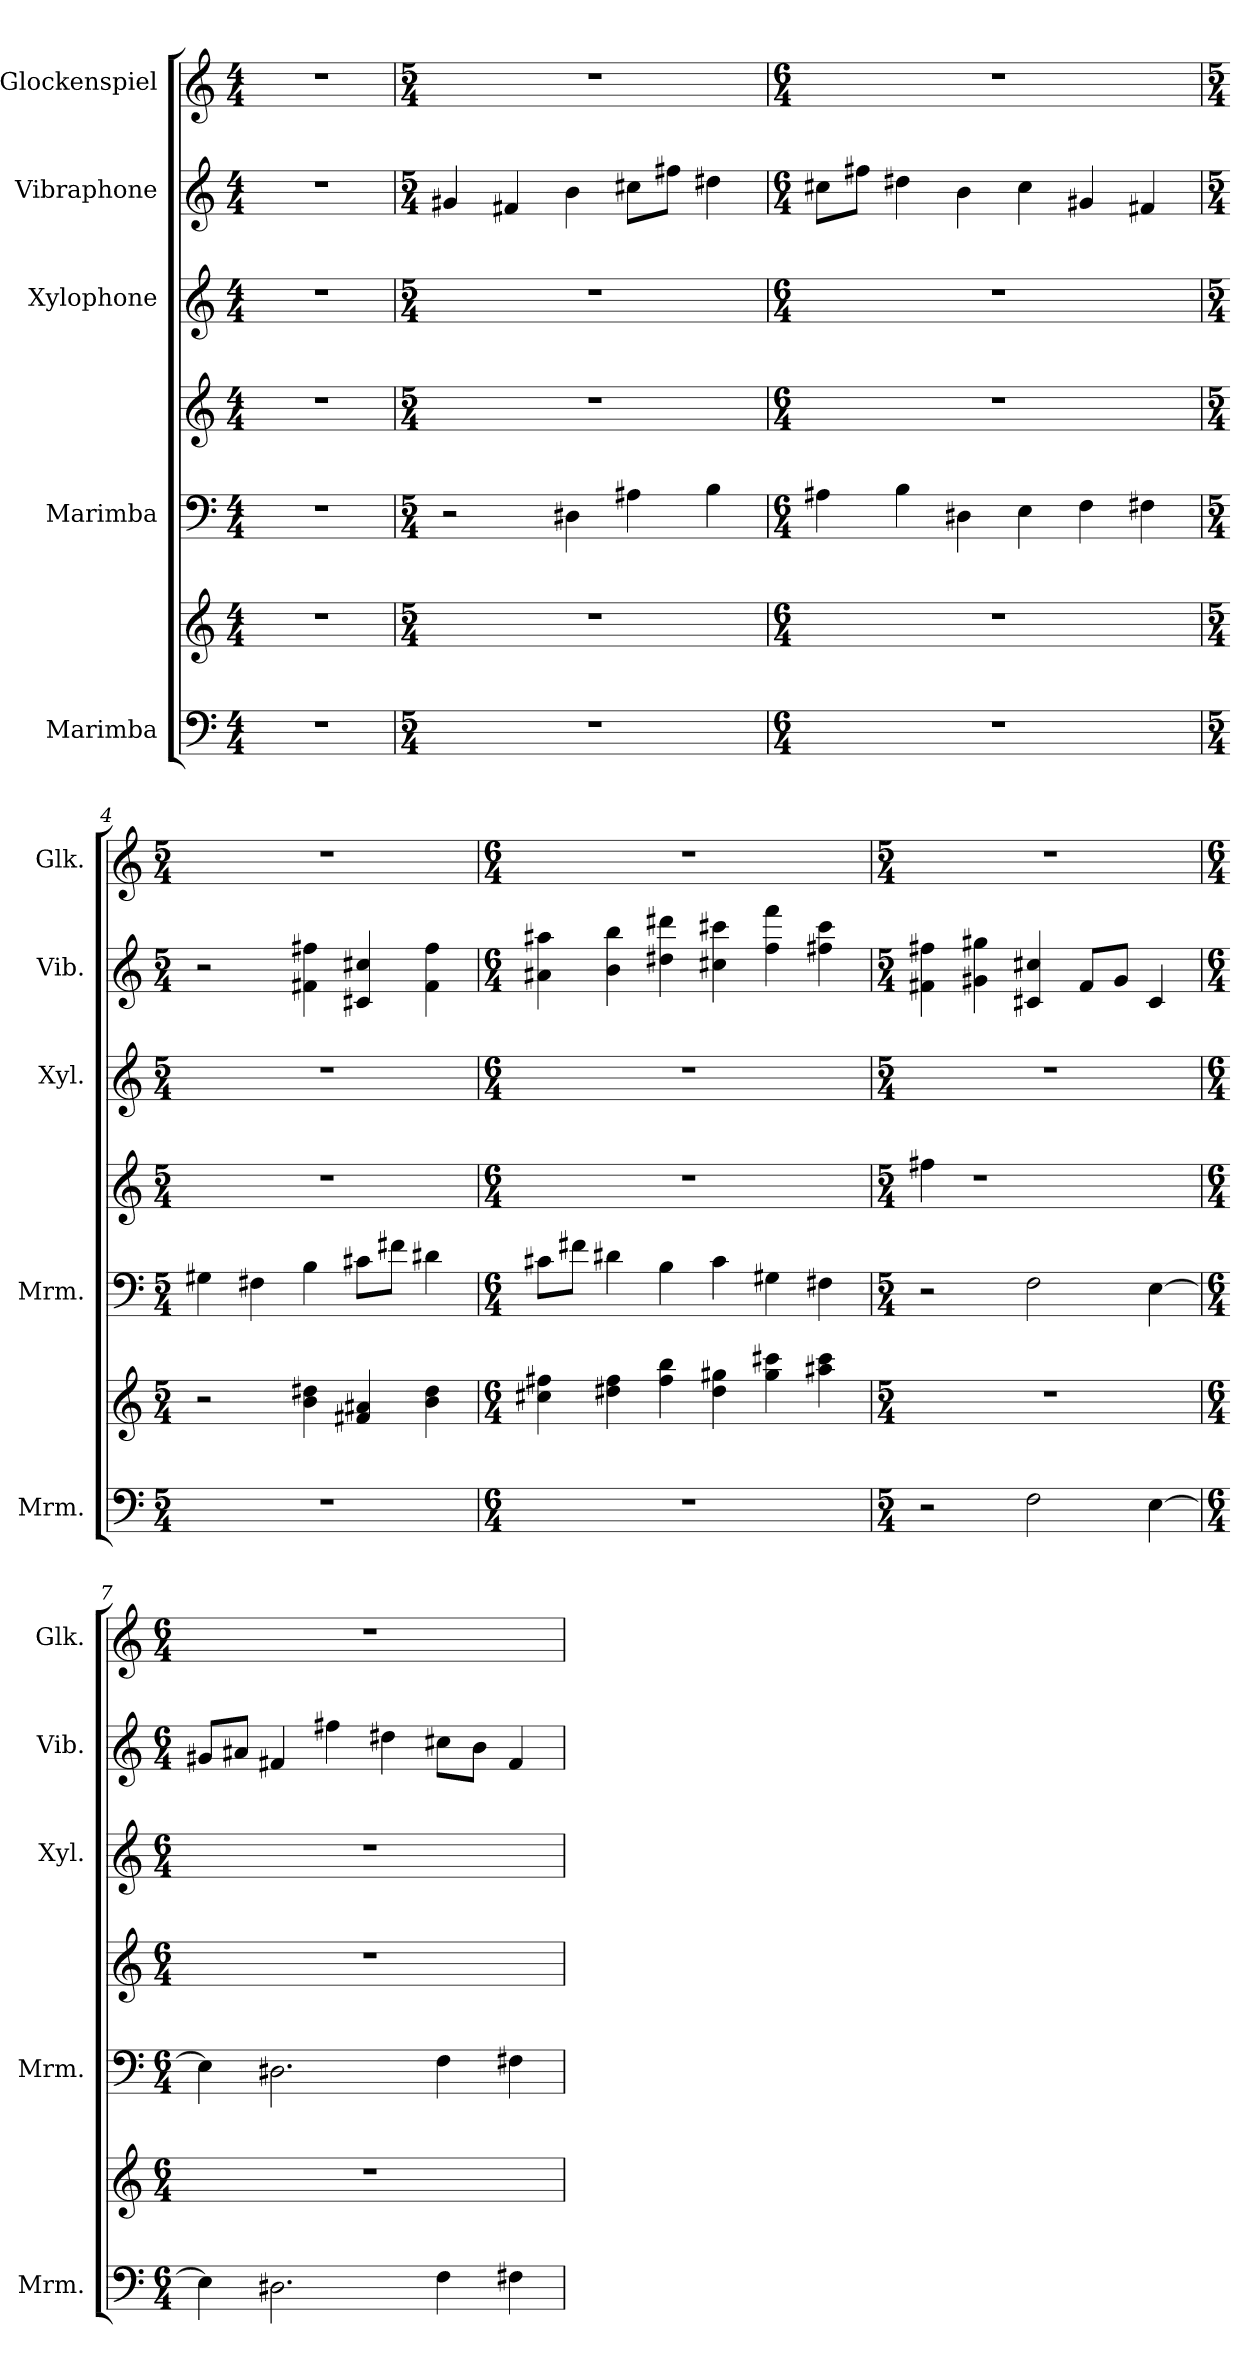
**kern	**kern	**kern	**kern	**kern	**kern	**kern
*part5	*part5	*part4	*part4	*part3	*part2	*part1
*staff7	*staff6	*staff5	*staff4	*staff3	*staff2	*staff1
*I"Marimba	*	*I"Marimba	*	*I"Xylophone	*I"Vibraphone	*I"Glockenspiel
*I'Mrm.	*	*I'Mrm.	*	*I'Xyl.	*I'Vib.	*I'Glk.
*clefF4	*clefG2	*clefF4	*clefG2	*clefG2	*clefG2	*clefG2
*	*	*	*	*ITrd-7c-12	*	*ITrd-14c-24
*k[]	*k[]	*k[]	*k[]	*k[]	*k[]	*k[]
*M4/4	*M4/4	*M4/4	*M4/4	*M4/4	*M4/4	*M4/4
*MM100	*MM100	*MM100	*MM100	*MM100	*MM100	*MM100
=1	=1	=1	=1	=1	=1	=1
1r	1r	1r	1r	1r	1r	1r
=2	=2	=2	=2	=2	=2	=2
*M5/4	*M5/4	*M5/4	*M5/4	*M5/4	*M5/4	*M5/4
4%5r	4%5r	2r	4%5r	4%5r	4g#X/	4%5r
.	.	.	.	.	4f#X/	.
.	.	4D#X\	.	.	4b\	.
.	.	4A#X\	.	.	8cc#X\L	.
.	.	.	.	.	8ff#X\J	.
.	.	4B\	.	.	4dd#X\	.
=3	=3	=3	=3	=3	=3	=3
*M6/4	*M6/4	*M6/4	*M6/4	*M6/4	*M6/4	*M6/4
1.r	1.r	4A#X\	1.r	1.r	8cc#X\L	1.r
.	.	.	.	.	8ff#X\J	.
.	.	4B\	.	.	4dd#X\	.
.	.	4D#X\	.	.	4b\	.
.	.	4E\	.	.	4cc#\	.
.	.	4F\	.	.	4g#X/	.
.	.	4F#X\	.	.	4f#X/	.
!!LO:PB:g=z
=4	=4	=4	=4	=4	=4	=4
*M5/4	*M5/4	*M5/4	*M5/4	*M5/4	*M5/4	*M5/4
4%5r	2r	4G#X\	4%5r	4%5r	2r	4%5r
.	.	4F#X\	.	.	.	.
.	4b\ 4dd#X\	4B\	.	.	4f#X\ 4ff#X\	.
.	4f#X/ 4a#X/	8c#X\L	.	.	4c#X/ 4cc#X/	.
.	.	8f#X\J	.	.	.	.
.	4b\ 4dd#\	4d#X\	.	.	4f#\ 4ff#\	.
=5	=5	=5	=5	=5	=5	=5
*M6/4	*M6/4	*M6/4	*M6/4	*M6/4	*M6/4	*M6/4
1.r	4cc#X\ 4ff#X\	8c#X\L	1.r	1.r	4a#X\ 4aa#X\	1.r
.	.	8f#X\J	.	.	.	.
.	4dd#X\ 4ff#\	4d#X\	.	.	4b\ 4bb\	.
.	4ff#\ 4bb\	4B\	.	.	4dd#X\ 4ddd#X\	.
.	4dd#\ 4gg#X\	4c#\	.	.	4cc#X\ 4ccc#X\	.
.	4gg#\ 4ccc#X\	4G#X\	.	.	4ff\ 4fff\	.
.	4aa#X\ 4ccc#\	4F#X\	.	.	4ff#X\ 4ccc#\	.
=6	=6	=6	=6	=6	=6	=6
*M5/4	*M5/4	*M5/4	*M5/4	*M5/4	*M5/4	*M5/4
2r	4%5r	2r	4ff#X\	4%5r	4f#X\ 4ff#X\	4%5r
.	.	.	1r	.	4g#X\ 4gg#X\	.
2F\	.	2F\	.	.	4c#X/ 4cc#X/	.
.	.	.	.	.	8f#/L	.
.	.	.	.	.	8g#/J	.
[4E\	.	[4E\	.	.	4c#/	.
!!LO:LB:g=z
=7	=7	=7	=7	=7	=7	=7
*M6/4	*M6/4	*M6/4	*M6/4	*M6/4	*M6/4	*M6/4
4E\]	1.r	4E\]	1.r	1.r	8g#X/L	1.r
.	.	.	.	.	8a#X/J	.
2.D#X\	.	2.D#X\	.	.	4f#X/	.
.	.	.	.	.	4ff#X\	.
.	.	.	.	.	4dd#X\	.
4F\	.	4F\	.	.	8cc#X\L	.
.	.	.	.	.	8b\J	.
4F#X\	.	4F#X\	.	.	4f#/	.
=	=	=	=	=	=	=
*-	*-	*-	*-	*-	*-	*-
